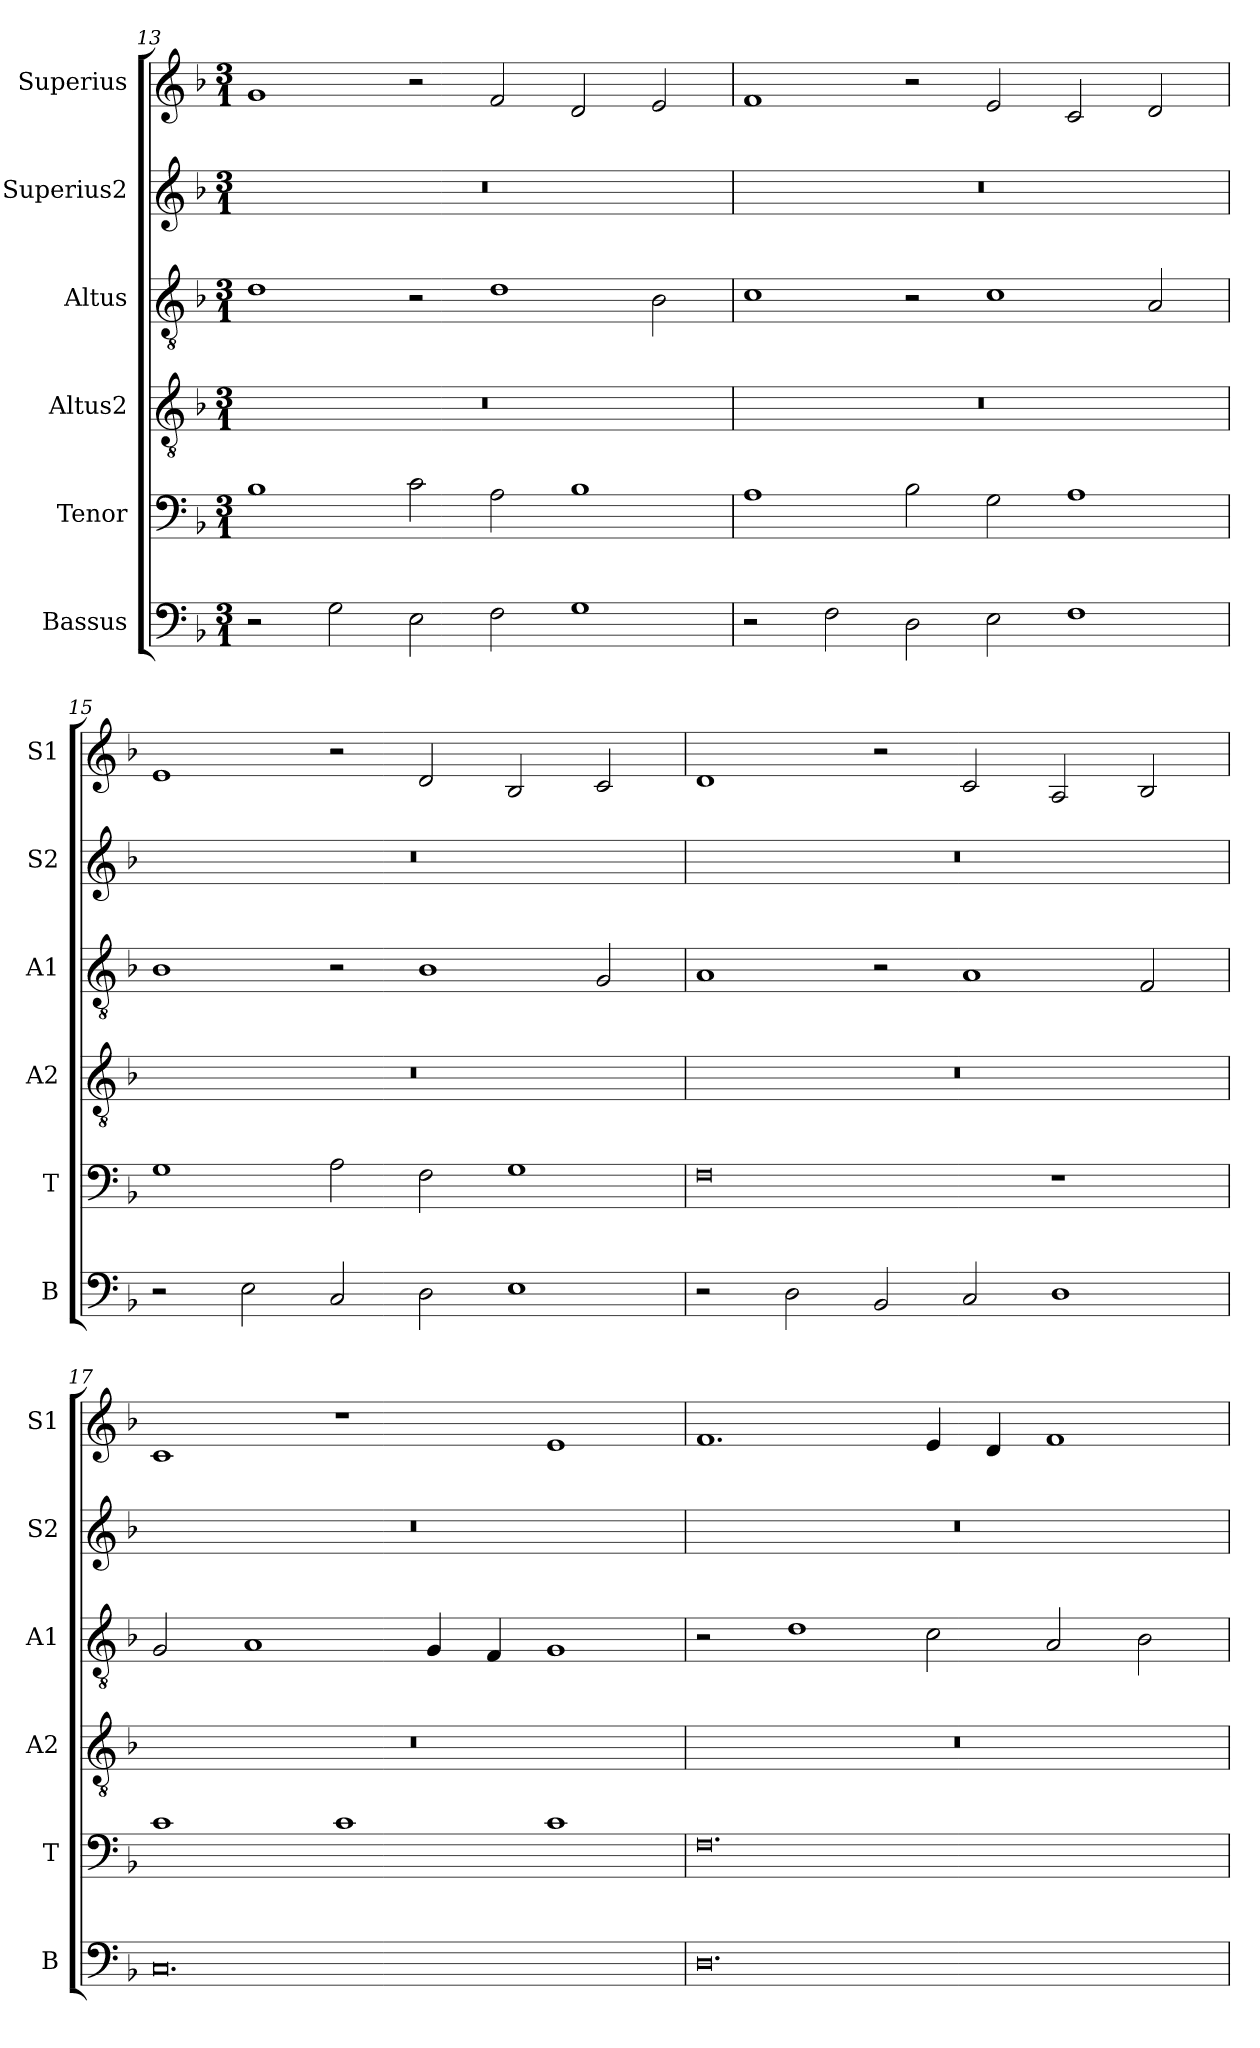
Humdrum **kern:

**kern	**kern	**kern	**kern	**kern	**kern
*part6	*part5	*part4	*part3	*part2	*part1
*staff6	*staff5	*staff4	*staff3	*staff2	*staff1
*I"Bassus	*I"Tenor	*I"Altus2	*I"Altus	*I"Superius2	*I"Superius
*I'B	*I'T	*I'A2	*I'A1	*I'S2	*I'S1
*clefF4	*clefF4	*clefGv2	*clefGv2	*clefG2	*clefG2
*k[b-]	*k[b-]	*k[b-]	*k[b-]	*k[b-]	*k[b-]
*M3/1	*M3/1	*M3/1	*M3/1	*M3/1	*M3/1
=13	=13	=13	=13	=13	=13
2r	1B-	0.r	1d	0.r	1g
2G\	.	.	.	.	.
2E\	2c\	.	2r	.	2r
2F\	2A\	.	1d	.	2f/
1G	1B-	.	.	.	2d/
.	.	.	2B-\	.	2e/
=14	=14	=14	=14	=14	=14
2r	1A	0.r	1c	0.r	1f
2F\	.	.	.	.	.
2D\	2B-\	.	2r	.	2r
2E\	2G\	.	1c	.	2e/
1F	1A	.	.	.	2c/
.	.	.	2A/	.	2d/
=15	=15	=15	=15	=15	=15
2r	1G	0.r	1B-	0.r	1e
2E\	.	.	.	.	.
2C/	2A\	.	2r	.	2r
2D\	2F\	.	1B-	.	2d/
1E	1G	.	.	.	2B-/
.	.	.	2G/	.	2c/
=16	=16	=16	=16	=16	=16
2r	0F	0.r	1A	0.r	1d
2D\	.	.	.	.	.
2BB-/	.	.	2r	.	2r
2C/	.	.	1A	.	2c/
1D	1r	.	.	.	2A/
.	.	.	2F/	.	2B-/
=17	=17	=17	=17	=17	=17
0.C	1c	0.r	2G/	0.r	1c
.	.	.	1A	.	.
.	1c	.	.	.	1r
.	.	.	4G/	.	.
.	.	.	4F/	.	.
.	1c	.	1G	.	1e
=18	=18	=18	=18	=18	=18
0.D	0.F	0.r	2r	0.r	1.f
.	.	.	1d	.	.
.	.	.	2c\	.	4e/
.	.	.	.	.	4d/
.	.	.	2A/	.	1f
.	.	.	2B-\	.	.
=	=	=	=	=	=
*-	*-	*-	*-	*-	*-
